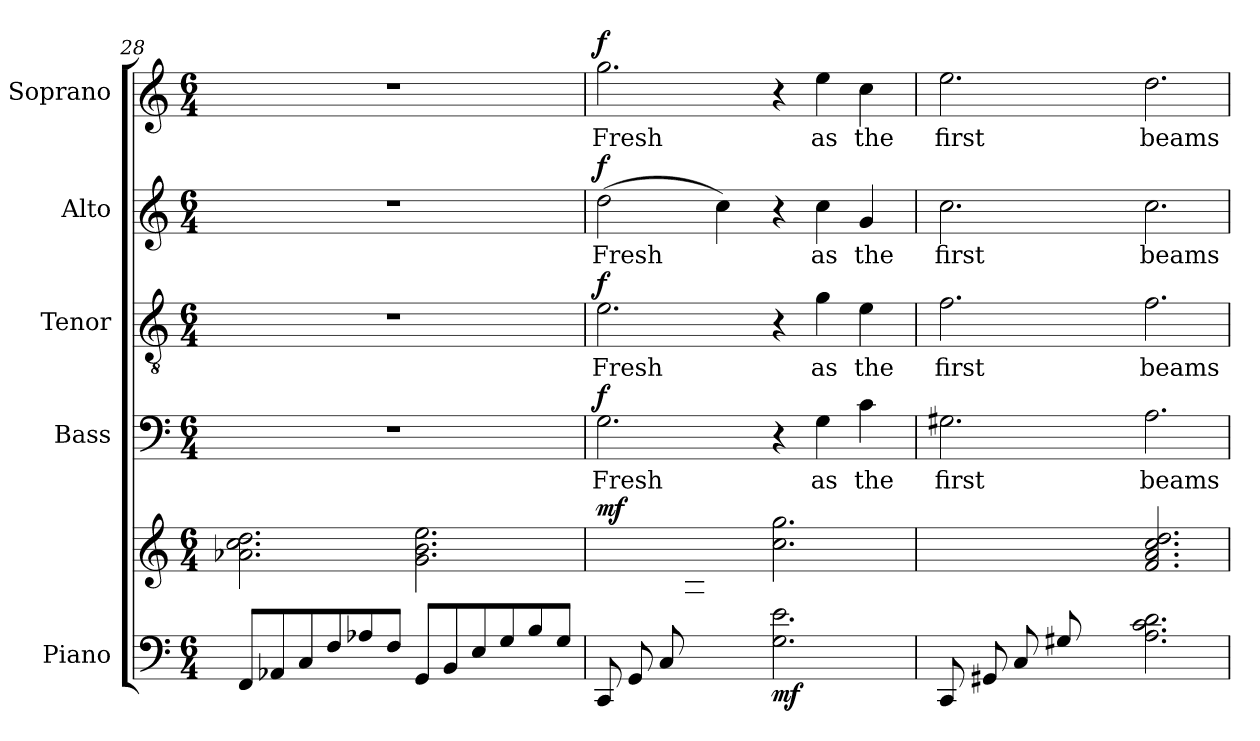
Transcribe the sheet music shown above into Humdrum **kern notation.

**kern	**kern	**dynam	**kern	**text	**dynam	**kern	**text	**dynam	**kern	**text	**dynam	**kern	**text	**dynam
*part5	*part5	*part5	*part4	*part4	*part4	*part3	*part3	*part3	*part2	*part2	*part2	*part1	*part1	*part1
*staff6	*staff5	*staff5/6	*staff4	*staff4	*staff4	*staff3	*staff3	*staff3	*staff2	*staff2	*staff2	*staff1	*staff1	*staff1
*I"Piano	*	*	*I"Bass	*	*	*I"Tenor	*	*	*I"Alto	*	*	*I"Soprano	*	*
*	*	*	*I'B	*	*	*I'T	*	*	*I'A	*	*	*I'S	*	*
!!LO:LB:g=z
*clefF4	*clefG2	*	*clefF4	*	*	*clefGv2	*	*	*clefG2	*	*	*clefG2	*	*
*k[]	*k[]	*	*k[]	*	*	*k[]	*	*	*k[]	*	*	*k[]	*	*
*C:	*C:	*	*C:	*	*	*C:	*	*	*C:	*	*	*C:	*	*
*M6/4	*M6/4	*	*M6/4	*	*	*M6/4	*	*	*M6/4	*	*	*M6/4	*	*
=28	=28	=28	=28	=28	=28	=28	=28	=28	=28	=28	=28	=28	=28	=28
*^	*	*	*	*	*	*	*	*	*	*	*	*	*	*
!	!LO:N:vis=1	!	!	!LO:N:vis=1	!	!	!LO:N:vis=1	!	!	!LO:N:vis=1	!	!	!LO:N:vis=1	!	!
8FFL	1.ryy	2.a-X 2.cc 2.dd	.	1.r	.	.	1.r	.	.	1.r	.	.	1.r	.	.
8AA-X	.	.	.	.	.	.	.	.	.	.	.	.	.	.	.
8C	.	.	.	.	.	.	.	.	.	.	.	.	.	.	.
8F	.	.	.	.	.	.	.	.	.	.	.	.	.	.	.
8A-X	.	.	.	.	.	.	.	.	.	.	.	.	.	.	.
8FJ	.	.	.	.	.	.	.	.	.	.	.	.	.	.	.
8GGL	.	2.g 2.b 2.ee	.	.	.	.	.	.	.	.	.	.	.	.	.
8BB	.	.	.	.	.	.	.	.	.	.	.	.	.	.	.
8E	.	.	.	.	.	.	.	.	.	.	.	.	.	.	.
8G	.	.	.	.	.	.	.	.	.	.	.	.	.	.	.
8B	.	.	.	.	.	.	.	.	.	.	.	.	.	.	.
8GJ	.	.	.	.	.	.	.	.	.	.	.	.	.	.	.
=29	=29	=29	=29	=29	=29	=29	=29	=29	=29	=29	=29	=29	=29	=29	=29
*	*^	*	*	*	*	*	*	*	*	*	*	*	*	*	*
!	!	!LO:N:vis=1	!	!LO:DY:a	!	!LO:LY:b	!LO:DY:b	!	!LO:LY:b	!LO:DY:b	!	!LO:LY:b	!LO:DY:b	!	!LO:LY:b	!LO:DY:b
(>8CCL	2.ryy	1.ryy	4.ryy	mf	2.G	Fresh	f	2.e	Fresh	f	(>2dd	Fresh	f	2.gg	Fresh	f
8GG	.	.	.	.	.	.	.	.	.	.	.	.	.	.	.	.
8C	.	.	.	.	.	.	.	.	.	.	.	.	.	.	.	.
1ryy	.	.	8G	.	.	.	.	.	.	.	.	.	.	.	.	.
.	.	.	8e	.	.	.	.	.	.	.	4cc)	.	.	.	.	.
.	.	.	8gJ)	.	.	.	.	.	.	.	.	.	.	.	.	.
!	!	!	!	!LO:DY:b=2	!	!	!	!	!	!	!	!	!	!	!	!
.	2.G 2.e	.	2.cc 2.gg	mf	4r	.	.	4r	.	.	4r	.	.	4r	.	.
!	!	!	!	!	!	!LO:LY:b	!	!	!LO:LY:b	!	!	!LO:LY:b	!	!	!LO:LY:b	!
.	.	.	.	.	4G	as	.	4g	as	.	4cc	as	.	4ee	as	.
!	!	!	!	!	!	!LO:LY:b	!	!	!LO:LY:b	!	!	!LO:LY:b	!	!	!LO:LY:b	!
.	.	.	.	.	4c	the	.	4e	the	.	4g	the	.	4cc	the	.
8ryy	.	.	.	.	.	.	.	.	.	.	.	.	.	.	.	.
=30	=30	=30	=30	=30	=30	=30	=30	=30	=30	=30	=30	=30	=30	=30	=30	=30
!	!	!LO:N:vis=1	!	!	!	!LO:LY:b	!	!	!LO:LY:b	!	!	!LO:LY:b	!	!	!LO:LY:b	!
(>8CCL	2.ryy	1.ryy	2ryy	.	2.G#X	first	.	2.f	first	.	2.cc	first	.	2.ee	first	.
8GG#X	.	.	.	.	.	.	.	.	.	.	.	.	.	.	.	.
8C	.	.	.	.	.	.	.	.	.	.	.	.	.	.	.	.
8G#X	.	.	.	.	.	.	.	.	.	.	.	.	.	.	.	.
1ryy	.	.	8e	.	.	.	.	.	.	.	.	.	.	.	.	.
.	.	.	8g#XJ)	.	.	.	.	.	.	.	.	.	.	.	.	.
!	!	!	!	!	!	!LO:LY:b	!	!	!LO:LY:b	!	!	!LO:LY:b	!	!	!LO:LY:b	!
.	2.A 2.c 2.d	.	2.f 2.a 2.cc 2.dd	.	2.A	beams	.	2.f	beams	.	2.cc	beams	.	2.dd	beams	.
*v	*v	*v	*	*	*	*	*	*	*	*	*	*	*	*	*	*
=	=	=	=	=	=	=	=	=	=	=	=	=	=	=
*-	*-	*-	*-	*-	*-	*-	*-	*-	*-	*-	*-	*-	*-	*-
